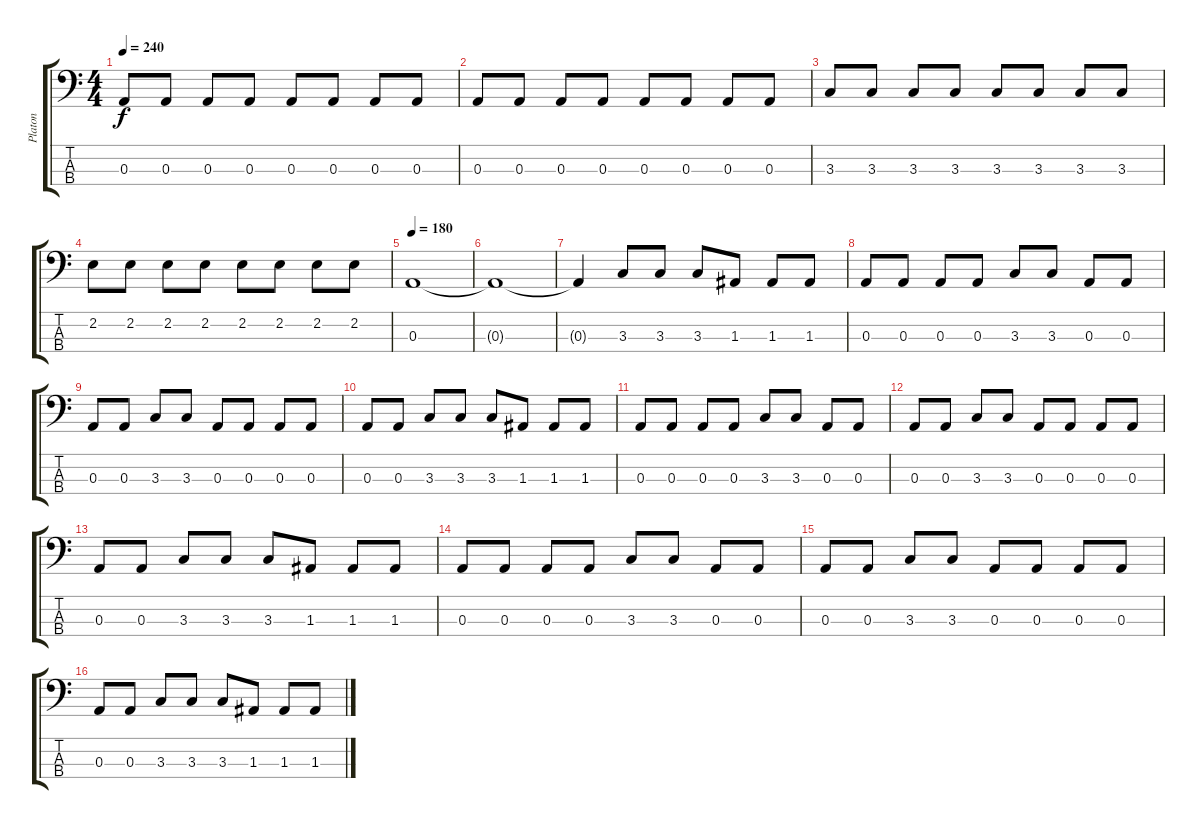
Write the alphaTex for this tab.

\track ("Platon" "Platon") {instrument electricbassfinger}
\staff {score tabs}
\tuning (G2 D2 A1 E1) {hide}
\ts (4 4)
\tempo 240
\clef f4
\ks c
0.3.8{dy f} 0.3.8 0.3.8 0.3.8 0.3.8 0.3.8 0.3.8 0.3.8 |
0.3.8 0.3.8 0.3.8 0.3.8 0.3.8 0.3.8 0.3.8 0.3.8 |
3.3.8 3.3.8 3.3.8 3.3.8 3.3.8 3.3.8 3.3.8 3.3.8 |
2.2.8 2.2.8 2.2.8 2.2.8 2.2.8 2.2.8 2.2.8 2.2.8 |
\tempo 180
0.3.1 |
0.3{t}.1 |
0.3{t}.4 3.3.8 3.3.8 3.3.8 1.3.8 1.3.8 1.3.8 |
0.3.8 0.3.8 0.3.8 0.3.8 3.3.8 3.3.8 0.3.8 0.3.8 |
0.3.8 0.3.8 3.3.8 3.3.8 0.3.8 0.3.8 0.3.8 0.3.8 |
0.3.8 0.3.8 3.3.8 3.3.8 3.3.8 1.3.8 1.3.8 1.3.8 |
0.3.8 0.3.8 0.3.8 0.3.8 3.3.8 3.3.8 0.3.8 0.3.8 |
0.3.8 0.3.8 3.3.8 3.3.8 0.3.8 0.3.8 0.3.8 0.3.8 |
0.3.8 0.3.8 3.3.8 3.3.8 3.3.8 1.3.8 1.3.8 1.3.8 |
0.3.8 0.3.8 0.3.8 0.3.8 3.3.8 3.3.8 0.3.8 0.3.8 |
0.3.8 0.3.8 3.3.8 3.3.8 0.3.8 0.3.8 0.3.8 0.3.8 |
0.3.8 0.3.8 3.3.8 3.3.8 3.3.8 1.3.8 1.3.8 1.3.8
